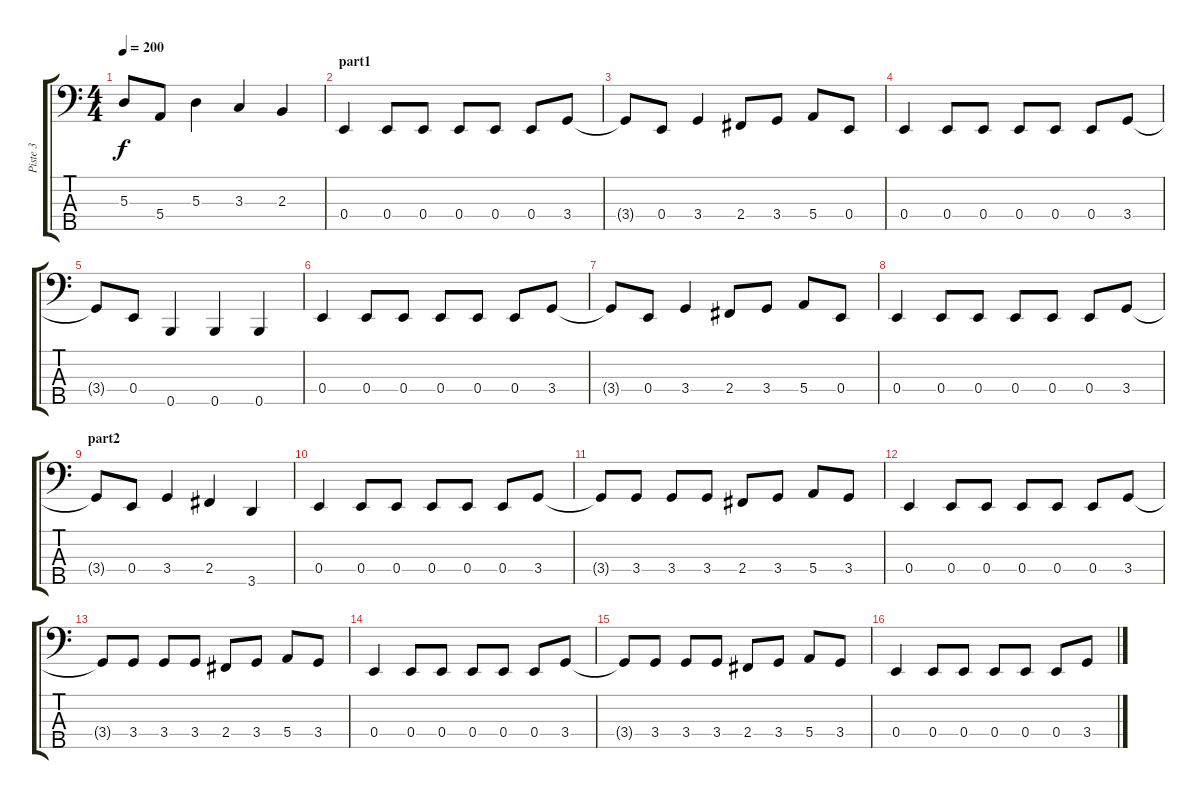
\track ("Piste 3" "Piste 3") {instrument electricbassfinger}
\staff {score tabs}
\tuning (G2 D2 A1 E1 B0) {hide}
\ts (4 4)
\tempo 200
\clef f4
\ks c
5.3{t}.8{dy f} 5.4.8 5.3.4 3.3.4 2.3.4 |
\section ("" "part1")
0.4.4 0.4.8 0.4.8 0.4.8 0.4.8 0.4.8 3.4.8 |
3.4{t}.8 0.4.8 3.4.4 2.4.8 3.4.8 5.4.8 0.4.8 |
0.4.4 0.4.8 0.4.8 0.4.8 0.4.8 0.4.8 3.4.8 |
3.4{t}.8 0.4.8 0.5.4 0.5.4 0.5.4 |
0.4.4 0.4.8 0.4.8 0.4.8 0.4.8 0.4.8 3.4.8 |
3.4{t}.8 0.4.8 3.4.4 2.4.8 3.4.8 5.4.8 0.4.8 |
0.4.4 0.4.8 0.4.8 0.4.8 0.4.8 0.4.8 3.4.8 |
\section ("" "part2")
3.4{t}.8 0.4.8 3.4.4 2.4.4 3.5.4 |
0.4.4 0.4.8 0.4.8 0.4.8 0.4.8 0.4.8 3.4.8 |
3.4{t}.8 3.4.8 3.4.8 3.4.8 2.4.8 3.4.8 5.4.8 3.4.8 |
0.4.4 0.4.8 0.4.8 0.4.8 0.4.8 0.4.8 3.4.8 |
3.4{t}.8 3.4.8 3.4.8 3.4.8 2.4.8 3.4.8 5.4.8 3.4.8 |
0.4.4 0.4.8 0.4.8 0.4.8 0.4.8 0.4.8 3.4.8 |
3.4{t}.8 3.4.8 3.4.8 3.4.8 2.4.8 3.4.8 5.4.8 3.4.8 |
0.4.4 0.4.8 0.4.8 0.4.8 0.4.8 0.4.8 3.4.8
